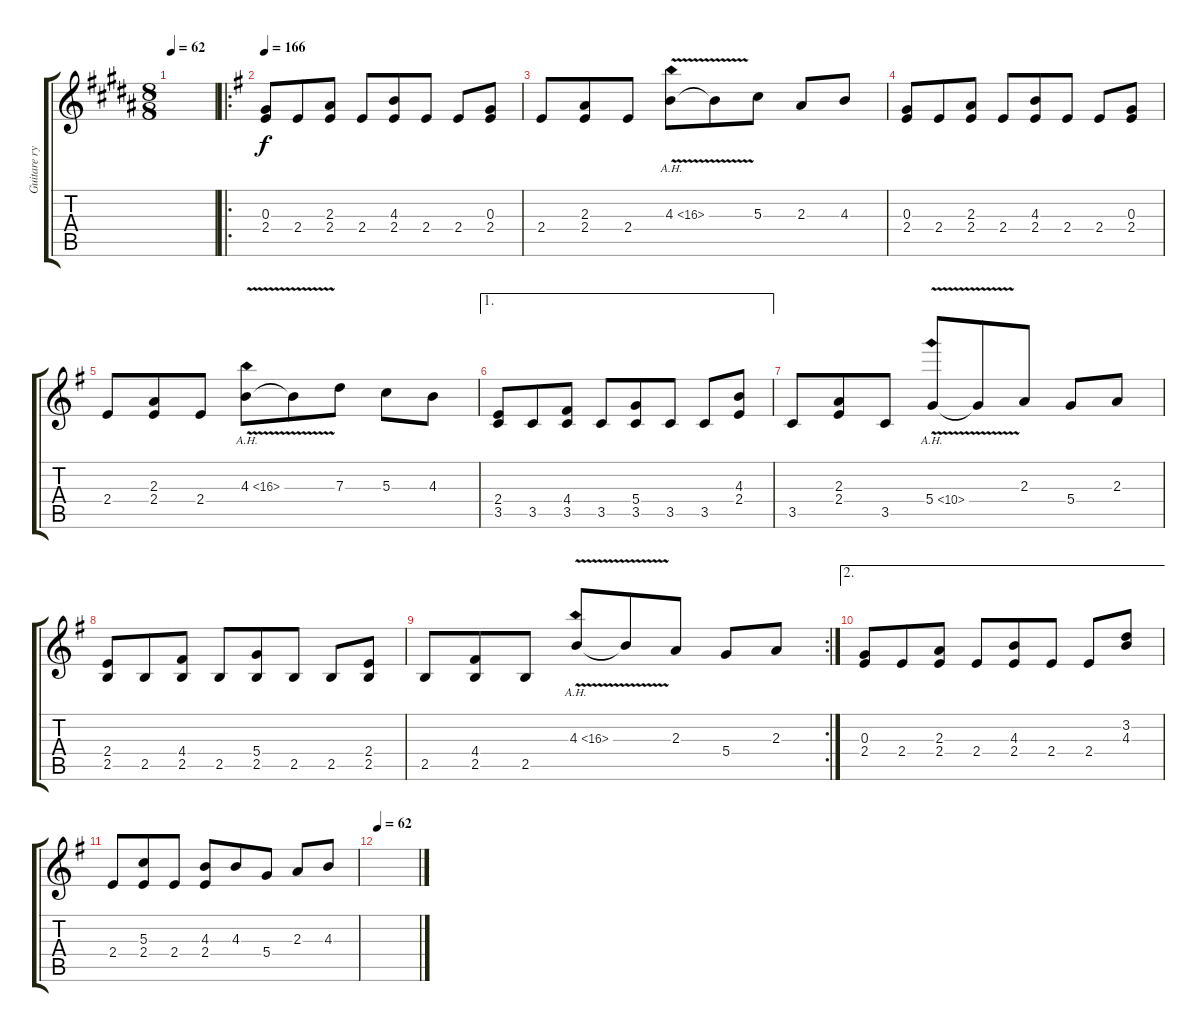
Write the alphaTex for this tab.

\track ("Guitare rythmique 2" "Guitare ry") {instrument distortionguitar}
\staff {score tabs}
\tuning (E4 B3 G3 D3 A2 E2) {hide}
\ts (8 8)
\tempo 62
\clef g2
\ks b
|
\ro
\tempo 166
\ks g
(0.3 2.4).8 2.4.8 (2.3 2.4).8 2.4.8 (4.3 2.4).8 2.4.8 2.4.8 (0.3 2.4).8 |
2.4.8 (2.3 2.4).8 2.4.8 4.3{ah 12 v}.8 4.3{t}.8 5.3.8 2.3.8 4.3.8 |
(0.3 2.4).8 2.4.8 (2.3 2.4).8 2.4.8 (4.3 2.4).8 2.4.8 2.4.8 (0.3 2.4).8 |
2.4.8 (2.3 2.4).8 2.4.8 4.3{ah 12 v}.8 4.3{t}.8 7.3.8 5.3.8 4.3.8 |
\ae 1
(2.4 3.5).8 3.5.8 (4.4 3.5).8 3.5.8 (5.4 3.5).8 3.5.8 3.5.8 (4.3 2.4).8 |
3.5.8 (2.3 2.4).8 3.5.8 5.4{ah 5 v}.8 5.4{t}.8 2.3.8 5.4.8 2.3.8 |
(2.4 2.5).8 2.5.8 (4.4 2.5).8 2.5.8 (5.4 2.5).8 2.5.8 2.5.8 (2.4 2.5).8 |
\rc 2
2.5.8 (4.4 2.5).8 2.5.8 4.3{ah 12 v}.8 4.3{t}.8 2.3.8 5.4.8 2.3.8 |
\ae 2
(0.3 2.4).8 2.4.8 (2.3 2.4).8 2.4.8 (4.3 2.4).8 2.4.8 2.4.8 (3.2 4.3).8 |
2.4.8 (5.3 2.4).8 2.4.8 (4.3 2.4).8 4.3.8 5.4.8 2.3.8 4.3.8 |
\tempo 62
